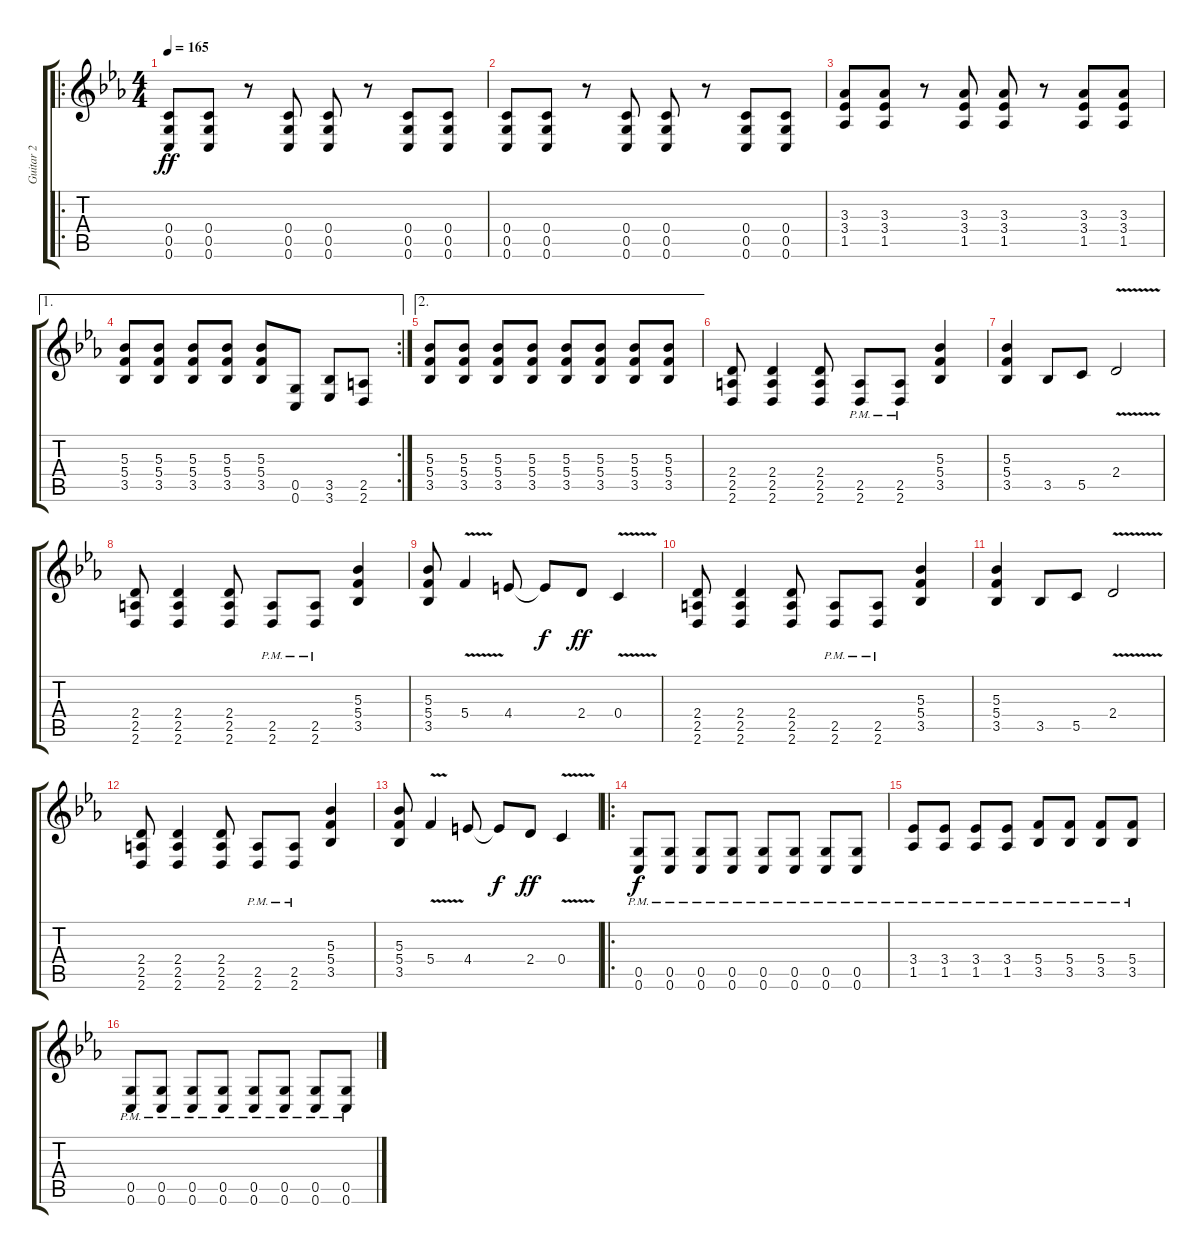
\track ("Guitar 2" "Guitar 2") {instrument distortionguitar}
\staff {score tabs}
\tuning (D4 A3 F3 C3 G2 C2) {hide}
\ro
\ts (4 4)
\tempo 165
\clef g2
\ks cminor
(0.4 0.5 0.6).8{dy ff} (0.4 0.5 0.6).8 r.8 (0.4 0.5 0.6).8 (0.4 0.5 0.6).8 r.8 (0.4 0.5 0.6).8 (0.4 0.5 0.6).8 |
(0.4 0.5 0.6).8 (0.4 0.5 0.6).8 r.8 (0.4 0.5 0.6).8 (0.4 0.5 0.6).8 r.8 (0.4 0.5 0.6).8 (0.4 0.5 0.6).8 |
(3.3 3.4 1.5).8 (3.3 3.4 1.5).8 r.8 (3.3 3.4 1.5).8 (3.3 3.4 1.5).8 r.8 (3.3 3.4 1.5).8 (3.3 3.4 1.5).8 |
\ae 1
\rc 2
(5.3 5.4 3.5).8 (5.3 5.4 3.5).8 (5.3 5.4 3.5).8 (5.3 5.4 3.5).8 (5.3 5.4 3.5).8 (0.5 0.6).8 (3.5 3.6).8 (2.5 2.6).8 |
\ae 2
(5.3 5.4 3.5).8 (5.3 5.4 3.5).8 (5.3 5.4 3.5).8 (5.3 5.4 3.5).8 (5.3 5.4 3.5).8 (5.3 5.4 3.5).8 (5.3 5.4 3.5).8 (5.3 5.4 3.5).8 |
(2.4 2.5 2.6).8 (2.4 2.5 2.6).4 (2.4 2.5 2.6).8 (2.5{pm} 2.6{pm}).8 (2.5{pm} 2.6{pm}).8 (5.3 5.4 3.5).4 |
(5.3 5.4 3.5).4 3.5.8 5.5.8 2.4{v}.2 |
(2.4 2.5 2.6).8 (2.4 2.5 2.6).4 (2.4 2.5 2.6).8 (2.5{pm} 2.6{pm}).8 (2.5{pm} 2.6{pm}).8 (5.3 5.4 3.5).4 |
(5.3 5.4 3.5).8 5.4{v}.4 4.4.8 4.4{t}.8{dy f} 2.4.8{dy ff} 0.4{v}.4 |
(2.4 2.5 2.6).8 (2.4 2.5 2.6).4 (2.4 2.5 2.6).8 (2.5{pm} 2.6{pm}).8 (2.5{pm} 2.6{pm}).8 (5.3 5.4 3.5).4 |
(5.3 5.4 3.5).4 3.5.8 5.5.8 2.4{v}.2 |
(2.4 2.5 2.6).8 (2.4 2.5 2.6).4 (2.4 2.5 2.6).8 (2.5{pm} 2.6{pm}).8 (2.5{pm} 2.6{pm}).8 (5.3 5.4 3.5).4 |
(5.3 5.4 3.5).8 5.4{v}.4 4.4.8 4.4{t}.8{dy f} 2.4.8{dy ff} 0.4{v}.4 |
\ro
(0.5{pm} 0.6{pm}).8{dy f} (0.5{pm} 0.6{pm}).8 (0.5{pm} 0.6{pm}).8 (0.5{pm} 0.6{pm}).8 (0.5{pm} 0.6{pm}).8 (0.5{pm} 0.6{pm}).8 (0.5{pm} 0.6{pm}).8 (0.5{pm} 0.6{pm}).8 |
(3.4{pm} 1.5{pm}).8 (3.4{pm} 1.5{pm}).8 (3.4{pm} 1.5{pm}).8 (3.4{pm} 1.5{pm}).8 (5.4{pm} 3.5{pm}).8 (5.4{pm} 3.5{pm}).8 (5.4{pm} 3.5{pm}).8 (5.4{pm} 3.5{pm}).8 |
(0.5{pm} 0.6{pm}).8 (0.5{pm} 0.6{pm}).8 (0.5{pm} 0.6{pm}).8 (0.5{pm} 0.6{pm}).8 (0.5{pm} 0.6{pm}).8 (0.5{pm} 0.6{pm}).8 (0.5{pm} 0.6{pm}).8 (0.5{pm} 0.6{pm}).8
